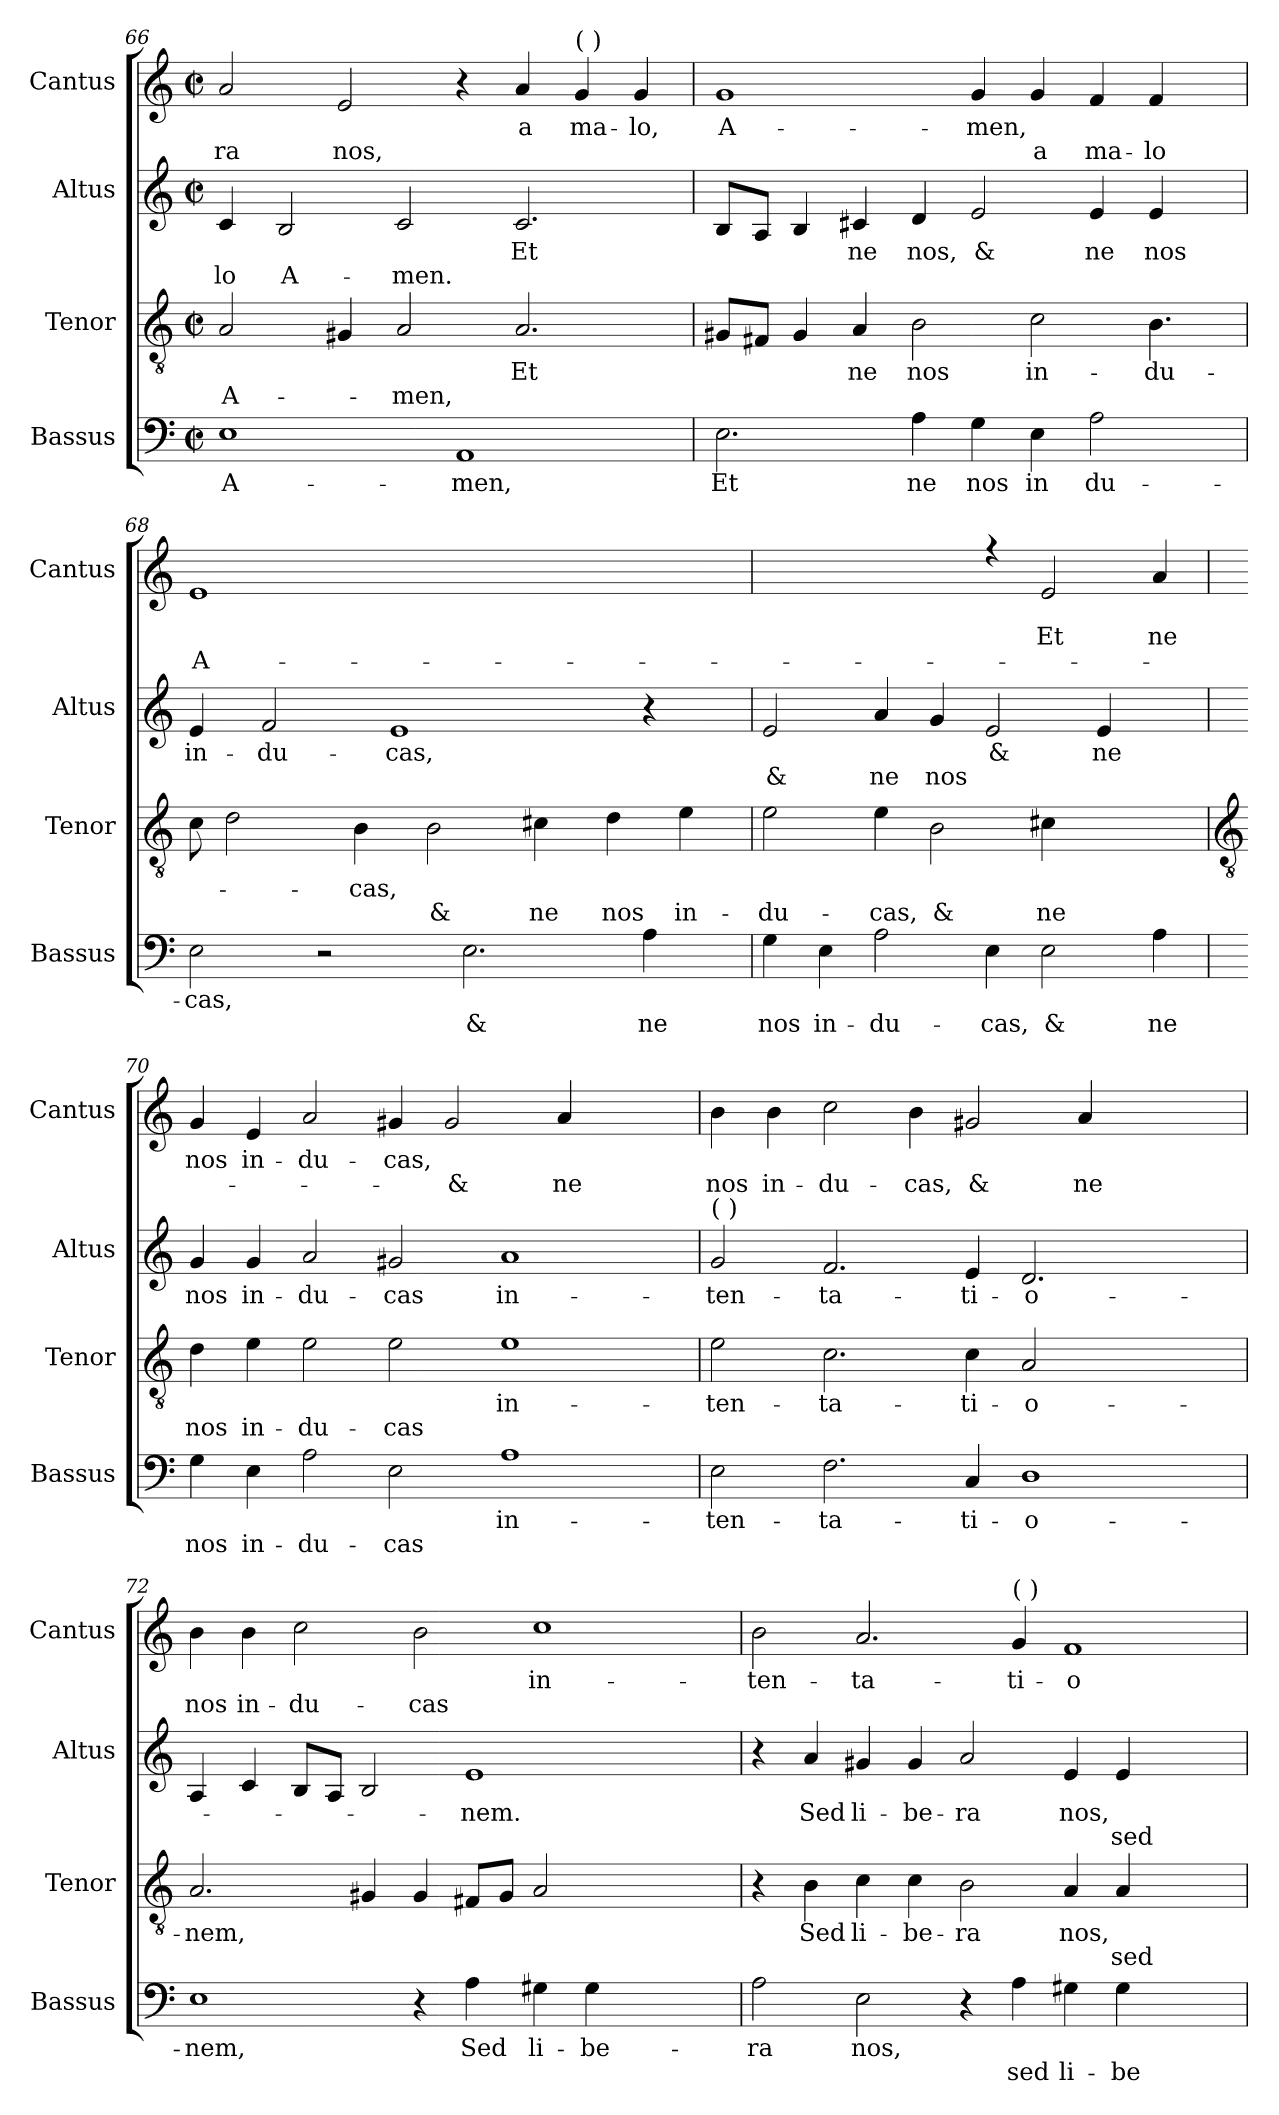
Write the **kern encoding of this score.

**kern	**text	**text	**kern	**text	**text	**kern	**text	**text	**kern	**text	**text
*part4	*part4	*part4	*part3	*part3	*part3	*part2	*part2	*part2	*part1	*part1	*part1
*staff4	*staff4	*staff4	*staff3	*staff3	*staff3	*staff2	*staff2	*staff2	*staff1	*staff1	*staff1
*I"Bassus	*	*	*I"Tenor	*	*	*I"Altus	*	*	*I"Cantus	*	*
*I'Bassus	*	*	*I'Tenor	*	*	*I'Altus	*	*	*I'Cantus	*	*
*clefF4	*	*	*clefGv2	*	*	*clefG2	*	*	*clefG2	*	*
*k[]	*	*	*k[]	*	*	*k[]	*	*	*k[]	*	*
*C:	*	*	*C:	*	*	*C:	*	*	*C:	*	*
*M4/2	*	*	*M4/2	*	*	*M4/2	*	*	*M4/2	*	*
*met(c|)	*	*	*met(c|)	*	*	*met(c|)	*	*	*met(c|)	*	*
=66	=66	=66	=66	=66	=66	=66	=66	=66	=66	=66	=66
!	!LO:LY:b	!	!	!	!LO:LY:b	!	!	!LO:LY:b	!	!	!LO:LY:b
1E	A-	.	2A	.	A-	4c	.	-lo	2a	.	-ra
!	!	!	!	!	!	!	!	!LO:LY:b	!	!	!
.	.	.	.	.	.	2B	.	A-	.	.	.
!	!	!	!	!	!	!	!	!	!	!	!LO:LY:b
.	.	.	4G#X	.	.	.	.	.	2e	.	nos,
!	!	!	!	!	!LO:LY:b	!	!	!LO:LY:b	!	!	!
.	.	.	2A	.	-men,	2c	.	-men.	.	.	.
!	!LO:LY:b	!	!	!	!	!	!	!	!	!	!
1AA	-men,	.	.	.	.	.	.	.	4r	.	.
!	!	!	!	!LO:LY:b	!	!	!LO:LY:b	!	!	!LO:LY:b	!
.	.	.	2.A	Et	.	2.c	Et	.	4a	a	.
!	!	!	!	!	!	!	!	!	!LO:TX:a:t=(  )	!	!
!	!	!	!	!	!	!	!	!	!	!LO:LY:b	!
.	.	.	.	.	.	.	.	.	4g	ma-	.
!	!	!	!	!	!	!	!	!	!	!LO:LY:b	!
.	.	.	.	.	.	.	.	.	4g	-lo,	.
!!LO:LB:g=z
=67	=67	=67	=67	=67	=67	=67	=67	=67	=67	=67	=67
!	!LO:LY:b	!	!	!	!	!	!	!	!	!LO:LY:b	!
*	*	*	*	*	*	*	*	*	*^	*	*
2.E	Et	.	8G#XL	.	.	8BL	.	.	1g	0ryy	A-	.
.	.	.	8F#J	.	.	8AJ	.	.	.	.	.	.
.	.	.	4G#	.	.	4B	.	.	.	.	.	.
!	!	!	!	!LO:LY:b	!	!	!LO:LY:b	!	!	!	!	!
.	.	.	4A	ne	.	4c#X	ne	.	.	.	.	.
!	!LO:LY:b	!	!	!LO:LY:b	!	!	!LO:LY:b	!	!	!	!	!
4A	ne	.	2B	nos	.	4d	nos,	.	.	.	.	.
!	!LO:LY:b	!	!	!	!	!	!LO:LY:b	!	!	!	!LO:LY:b	!
4G	nos	.	.	.	.	2e	&	.	4g	.	-men,	.
!	!LO:LY:b	!	!	!LO:LY:b	!	!	!	!	!	!	!	!LO:LY:b
4E	in	.	2c	in-	.	.	.	.	4g	.	.	a
!	!LO:LY:b	!	!	!	!	!	!LO:LY:b	!	!	!	!	!LO:LY:b
2A	du-	.	.	.	.	4e	ne	.	4f	.	.	ma-
!	!	!	!	!LO:LY:b	!	!	!LO:LY:b	!	!	!	!	!LO:LY:b
.	.	.	4.B	-du-	.	4e	nos	.	4f	.	.	-lo
8ryy	.	.	.	.	.	8ryy	.	.	8ryy	8ryy	.	.
=68	=68	=68	=68	=68	=68	=68	=68	=68	=68	=68	=68	=68
!	!LO:LY:b	!	!	!	!	!	!LO:LY:b	!	!	!	!	!LO:LY:b
2E	-cas,	.	8c	.	.	4e	in-	.	1e	1ryy	.	A-
.	.	.	2d	.	.	.	.	.	.	.	.	.
!	!	!	!	!	!	!	!LO:LY:b	!	!	!	!	!
.	.	.	.	.	.	2f	-du-	.	.	.	.	.
2r	.	.	.	.	.	.	.	.	.	.	.	.
!	!	!	!	!LO:LY:b	!	!	!	!	!	!	!	!
.	.	.	4B	-cas,	.	.	.	.	.	.	.	.
!	!	!	!	!	!	!	!LO:LY:b	!	!	!	!	!
.	.	.	.	.	.	1e	-cas,	.	.	.	.	.
!	!	!	!	!	!LO:LY:b	!	!	!	!	!	!	!
.	.	.	2B	.	&	.	.	.	.	.	.	.
!	!	!LO:LY:b	!	!	!	!	!	!	!	!	!	!LO:LY:b
2.E	.	&	.	.	.	.	.	.	[1eyy	2ryy	.	-men.
!	!	!	!	!	!LO:LY:b	!	!	!	!	!	!	!
.	.	.	4c#X	.	ne	.	.	.	.	.	.	.
.	.	.	.	.	.	.	.	.	.	2ryy	.	.
!	!	!	!	!	!LO:LY:b	!	!	!	!	!	!	!
.	.	.	4d	.	nos	.	.	.	.	.	.	.
!	!	!LO:LY:b	!	!	!	!	!	!	!	!	!	!
4A	.	ne	.	.	.	4r	.	.	.	.	.	.
!	!	!	!	!	!LO:LY:b	!	!	!	!	!	!	!
.	.	.	4e	.	in-	.	.	.	.	.	.	.
8ryy	.	.	.	.	.	8ryy	.	.	8ryy	8ryy	.	.
=69	=69	=69	=69	=69	=69	=69	=69	=69	=69	=69	=69	=69
!	!	!LO:LY:b	!	!	!LO:LY:b	!	!	!LO:LY:b	!	!	!	!
4G	.	nos	2e	.	-du-	2e	.	&	2.eyy_	0ryy	.	.
!	!	!LO:LY:b	!	!	!	!	!	!	!	!	!	!
4E	.	in-	.	.	.	.	.	.	.	.	.	.
!	!	!LO:LY:b	!	!	!LO:LY:b	!	!	!LO:LY:b	!	!	!	!
2A	.	-du-	4e	.	-cas,	4a	.	ne	.	.	.	.
!	!	!	!	!	!LO:LY:b	!	!	!LO:LY:b	!	!	!	!
.	.	.	2B	.	&	4g	.	nos	4eyy]	.	.	.
!	!	!LO:LY:b	!	!	!	!	!LO:LY:b	!	!	!	!	!
4E	.	-cas,	.	.	.	2e	&	.	4r	.	.	.
!	!	!LO:LY:b	!	!	!LO:LY:b	!	!	!	!	!	!LO:LY:b	!
2E	.	&	4c#X	.	ne	.	.	.	2e	.	Et	.
!	!	!	!	!	!	!	!LO:LY:b	!	!	!	!	!
.	.	.	2ryy	.	.	4e	ne	.	.	.	.	.
!	!	!LO:LY:b	!	!	!	!	!	!	!	!	!LO:LY:b	!
4A	.	ne	.	.	.	4ryy	.	.	4a	.	ne	.
!!LO:LB:g=z	!!
=70	=70	=70	=70	=70	=70	=70	=70	=70	=70	=70	=70	=70
*	*	*	*clefGv2	*	*	*	*	*	*	*	*	*
!	!	!LO:LY:b	!	!	!LO:LY:b	!	!LO:LY:b	!	!	!	!LO:LY:b	!
4G	.	nos	4d	.	nos	4g	nos	.	4g	2ryy	nos	.
!	!	!LO:LY:b	!	!	!LO:LY:b	!	!LO:LY:b	!	!	!	!LO:LY:b	!
4E	.	in-	4e	.	in-	4g	in-	.	4e	.	in-	.
!	!	!LO:LY:b	!	!	!LO:LY:b	!	!LO:LY:b	!	!	!	!LO:LY:b	!
2A	.	-du-	2e	.	-du-	2a	-du-	.	2a	0ryy	-du-	.
!	!	!LO:LY:b	!	!	!LO:LY:b	!	!LO:LY:b	!	!	!	!LO:LY:b	!
2E	.	-cas	2e	.	-cas	2g#X	-cas	.	4g#X	.	-cas,	.
!	!	!	!	!	!	!	!	!	!	!	!	!LO:LY:b
.	.	.	.	.	.	.	.	.	2g#	.	.	&
!	!LO:LY:b	!	!	!LO:LY:b	!	!	!LO:LY:b	!	!	!	!	!
1A	in-	.	1e	in-	.	1a	in-	.	.	.	.	.
!	!	!	!	!	!	!	!	!	!	!	!	!LO:LY:b
.	.	.	.	.	.	.	.	.	4a	.	.	ne
.	.	.	.	.	.	.	.	.	2ryy	.	.	.
=71	=71	=71	=71	=71	=71	=71	=71	=71	=71	=71	=71	=71
!	!	!	!	!	!	!LO:TX:a:t=(  )	!	!	!	!	!	!
!	!LO:LY:b	!	!	!LO:LY:b	!	!	!LO:LY:b	!	!	!	!	!LO:LY:b
2E	-ten-	.	2e	-ten-	.	2g	-ten-	.	4b	2ryy	.	nos
!	!	!	!	!	!	!	!	!	!	!	!	!LO:LY:b
.	.	.	.	.	.	.	.	.	4b	.	.	in-
!	!LO:LY:b	!	!	!LO:LY:b	!	!	!LO:LY:b	!	!	!	!	!LO:LY:b
2.F	-ta-	.	2.c	-ta-	.	2.f	-ta-	.	2cc	0ryy	.	-du-
!	!	!	!	!	!	!	!	!	!	!	!	!LO:LY:b
.	.	.	.	.	.	.	.	.	4b	.	.	-cas,
!	!LO:LY:b	!	!	!LO:LY:b	!	!	!LO:LY:b	!	!	!	!	!LO:LY:b
4C	-ti-	.	4c	-ti-	.	4e	-ti-	.	2g#X	.	.	&
!	!LO:LY:b	!	!	!LO:LY:b	!	!	!LO:LY:b	!	!	!	!	!
1D	-o-	.	2A	-o-	.	2.d	-o-	.	.	.	.	.
!	!	!	!	!	!	!	!	!	!	!	!	!LO:LY:b
.	.	.	.	.	.	.	.	.	4a	.	.	ne
.	.	.	2ryy	.	.	.	.	.	2ryy	.	.	.
.	.	.	.	.	.	4ryy	.	.	.	.	.	.
!!LO:LB:g=z	!!
=72	=72	=72	=72	=72	=72	=72	=72	=72	=72	=72	=72	=72
!	!LO:LY:b	!	!	!LO:LY:b	!	!	!	!	!	!	!	!LO:LY:b
1E	-nem,	.	2.A	-nem,	.	4A	.	.	4b	1ryy	.	nos
!	!	!	!	!	!	!	!	!	!	!	!	!LO:LY:b
.	.	.	.	.	.	4c	.	.	4b	.	.	in-
!	!	!	!	!	!	!	!	!	!	!	!	!LO:LY:b
.	.	.	.	.	.	8BL	.	.	2cc	.	.	-du-
.	.	.	.	.	.	8AJ	.	.	.	.	.	.
.	.	.	4G#X	.	.	2B	.	.	.	.	.	.
!	!	!	!	!	!	!	!	!	!	!	!	!LO:LY:b
4r	.	.	4G#	.	.	.	.	.	2b	2ryy	.	-cas
!	!LO:LY:b	!	!	!	!	!	!LO:LY:b	!	!	!	!	!
4A	Sed	.	8F#L	.	.	1e	-nem.	.	.	.	.	.
.	.	.	8G#J	.	.	.	.	.	.	.	.	.
!	!LO:LY:b	!	!	!	!	!	!	!	!	!	!LO:LY:b	!
4G#X	li-	.	2A	.	.	.	.	.	1cc	2ryy	in-	.
!	!LO:LY:b	!	!	!	!	!	!	!	!	!	!	!
4G#	-be-	.	.	.	.	.	.	.	.	.	.	.
2ryy	.	.	2ryy	.	.	.	.	.	.	2ryy	.	.
.	.	.	.	.	.	4ryy	.	.	.	.	.	.
=73	=73	=73	=73	=73	=73	=73	=73	=73	=73	=73	=73	=73
!	!LO:LY:b	!	!	!	!	!	!	!	!	!	!LO:LY:b	!
2A	-ra	.	4r	.	.	4r	.	.	2b	1ryy	-ten-	.
!	!	!	!	!LO:LY:b	!	!	!LO:LY:b	!	!	!	!	!
.	.	.	4B	Sed	.	4a	Sed	.	.	.	.	.
!	!LO:LY:b	!	!	!LO:LY:b	!	!	!LO:LY:b	!	!	!	!LO:LY:b	!
2E	nos,	.	4c	li-	.	4g#X	li-	.	2.a	.	-ta-	.
!	!	!	!	!LO:LY:b	!	!	!LO:LY:b	!	!	!	!	!
.	.	.	4c	-be-	.	4g#	-be-	.	.	.	.	.
!	!	!	!	!LO:LY:b	!	!	!LO:LY:b	!	!	!	!	!
4r	.	.	2B	-ra	.	2a	-ra	.	.	1.ryy	.	.
!	!	!	!	!	!	!	!	!	!LO:TX:a:t=(  )	!	!	!
!	!	!LO:LY:b	!	!	!	!	!	!	!	!	!LO:LY:b	!
4A	.	sed	.	.	.	.	.	.	4g	.	-ti-	.
!	!	!LO:LY:b	!	!LO:LY:b	!	!	!LO:LY:b	!	!	!	!LO:LY:b	!
4G#X	.	li-	4A	nos,	.	4e	nos,	.	1f	.	-o-	.
!	!	!LO:LY:b	!	!	!LO:LY:b	!	!	!LO:LY:b	!	!	!	!
4G#	.	-be-	4A	.	sed	4e	.	sed	.	.	.	.
2ryy	.	.	2ryy	.	.	2ryy	.	.	.	.	.	.
*	*	*	*	*	*	*	*	*	*v	*v	*	*
=	=	=	=	=	=	=	=	=	=	=	=
*-	*-	*-	*-	*-	*-	*-	*-	*-	*-	*-	*-
